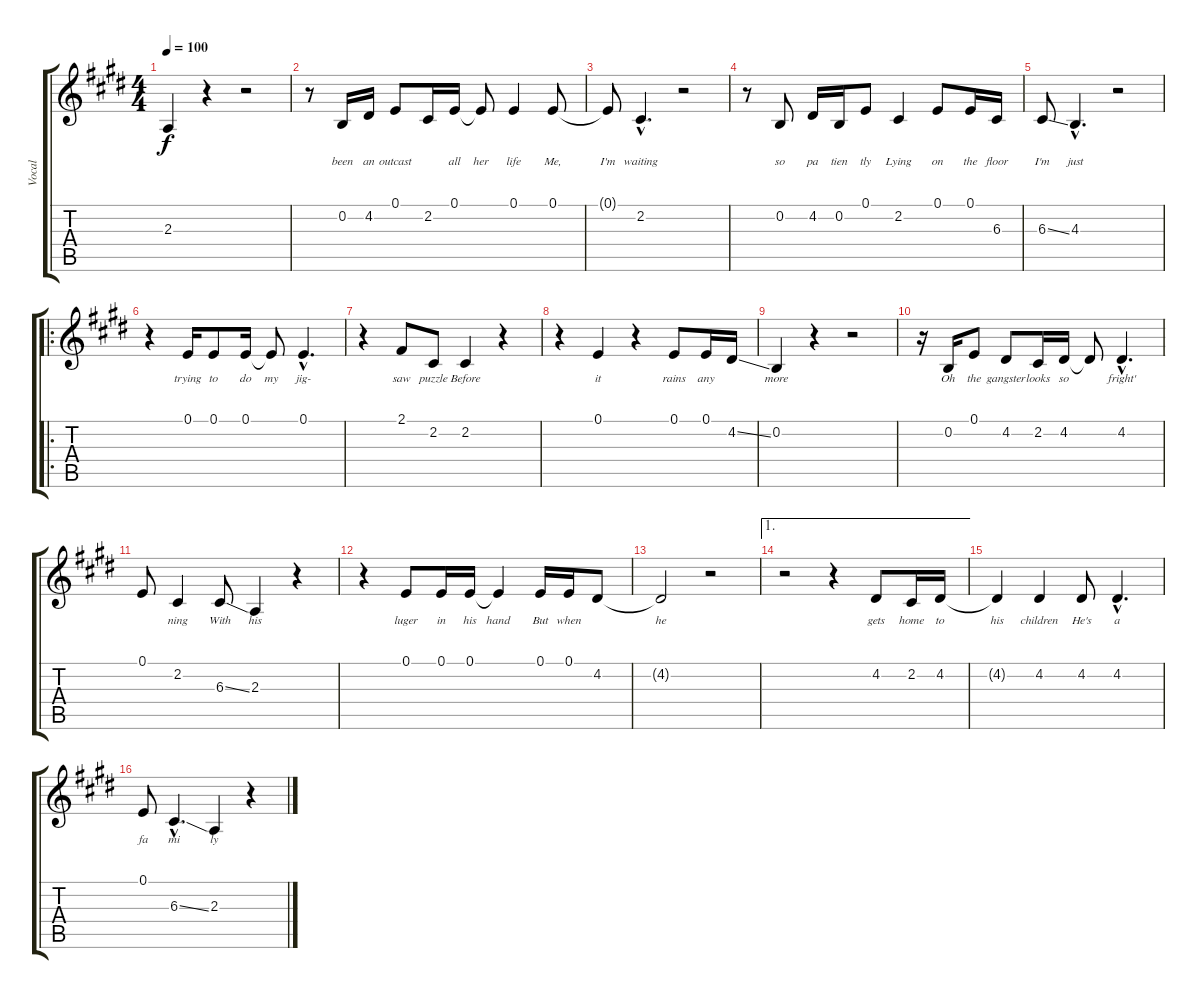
\track ("Vocal" "Vocal") {instrument lead6voice}
\staff {score tabs}
\tuning (E4 B3 G3 D3 A2 E2) {hide}
\ts (4 4)
\tempo 100
\clef g2
\ks e
2.3.4{lyrics (0 "") lyrics (1 "") lyrics (2 "") lyrics (3 "") lyrics (4 "") dy f} r.4 r.2 |
r.8 0.2.16{lyrics (0 "been") lyrics (1 "") lyrics (2 "") lyrics (3 "") lyrics (4 "")} 4.2.16{lyrics (0 "an") lyrics (1 "") lyrics (2 "") lyrics (3 "") lyrics (4 "")} 0.1.8{lyrics (0 "outcast") lyrics (1 "") lyrics (2 "") lyrics (3 "") lyrics (4 "")} 2.2.16{lyrics (0 "") lyrics (1 "") lyrics (2 "") lyrics (3 "") lyrics (4 "")} 0.1.16{lyrics (0 "all") lyrics (1 "") lyrics (2 "") lyrics (3 "") lyrics (4 "")} 0.1{t}.8{lyrics (0 "her") lyrics (1 "") lyrics (2 "") lyrics (3 "") lyrics (4 "")} 0.1.4{lyrics (0 "life") lyrics (1 "") lyrics (2 "") lyrics (3 "") lyrics (4 "")} 0.1.8{lyrics (0 "Me,") lyrics (1 "") lyrics (2 "") lyrics (3 "") lyrics (4 "")} |
0.1{t}.8{lyrics (0 "I'm") lyrics (1 "") lyrics (2 "") lyrics (3 "") lyrics (4 "")} 2.2{hac}.4{d lyrics (0 "waiting") lyrics (1 "") lyrics (2 "") lyrics (3 "") lyrics (4 "")} r.2 |
r.8 0.2.8{lyrics (0 "so") lyrics (1 "") lyrics (2 "") lyrics (3 "") lyrics (4 "")} 4.2.16{lyrics (0 "pa") lyrics (1 "") lyrics (2 "") lyrics (3 "") lyrics (4 "")} 0.2.16{lyrics (0 "tien") lyrics (1 "") lyrics (2 "") lyrics (3 "") lyrics (4 "")} 0.1.8{lyrics (0 "tly") lyrics (1 "") lyrics (2 "") lyrics (3 "") lyrics (4 "")} 2.2.4{lyrics (0 "Lying") lyrics (1 "") lyrics (2 "") lyrics (3 "") lyrics (4 "")} 0.1.8{lyrics (0 "on") lyrics (1 "") lyrics (2 "") lyrics (3 "") lyrics (4 "")} 0.1.16{lyrics (0 "the") lyrics (1 "") lyrics (2 "") lyrics (3 "") lyrics (4 "")} 6.3.16{lyrics (0 "floor") lyrics (1 "") lyrics (2 "") lyrics (3 "") lyrics (4 "")} |
6.3{ss}.8{lyrics (0 "I'm") lyrics (1 "") lyrics (2 "") lyrics (3 "") lyrics (4 "")} 4.3{hac}.4{d lyrics (0 "just") lyrics (1 "") lyrics (2 "") lyrics (3 "") lyrics (4 "")} r.2 |
\ro
r.4 0.1.16{lyrics (0 "trying") lyrics (1 "") lyrics (2 "") lyrics (3 "") lyrics (4 "")} 0.1.8{lyrics (0 "to") lyrics (1 "") lyrics (2 "") lyrics (3 "") lyrics (4 "")} 0.1.16{lyrics (0 "do") lyrics (1 "") lyrics (2 "") lyrics (3 "") lyrics (4 "")} 0.1{t}.8{lyrics (0 "my") lyrics (1 "") lyrics (2 "") lyrics (3 "") lyrics (4 "")} 0.1{hac}.4{d lyrics (0 "jig-") lyrics (1 "") lyrics (2 "") lyrics (3 "") lyrics (4 "")} |
r.4 2.1.8{lyrics (0 "saw") lyrics (1 "") lyrics (2 "") lyrics (3 "") lyrics (4 "")} 2.2.8{lyrics (0 "puzzle") lyrics (1 "") lyrics (2 "") lyrics (3 "") lyrics (4 "")} 2.2.4{lyrics (0 "Before") lyrics (1 "") lyrics (2 "") lyrics (3 "") lyrics (4 "")} r.4 |
r.4 0.1.4{lyrics (0 "it") lyrics (1 "") lyrics (2 "") lyrics (3 "") lyrics (4 "")} r.4 0.1.8{lyrics (0 "rains") lyrics (1 "") lyrics (2 "") lyrics (3 "") lyrics (4 "")} 0.1.16{lyrics (0 "any") lyrics (1 "") lyrics (2 "") lyrics (3 "") lyrics (4 "")} 4.2{ss}.16{lyrics (0 "") lyrics (1 "") lyrics (2 "") lyrics (3 "") lyrics (4 "")} |
0.2.4{lyrics (0 "more") lyrics (1 "") lyrics (2 "") lyrics (3 "") lyrics (4 "")} r.4 r.2 |
r.16 0.2.16{lyrics (0 "Oh") lyrics (1 "") lyrics (2 "") lyrics (3 "") lyrics (4 "")} 0.1.8{lyrics (0 "the") lyrics (1 "") lyrics (2 "") lyrics (3 "") lyrics (4 "")} 4.2.8{lyrics (0 "gangster") lyrics (1 "") lyrics (2 "") lyrics (3 "") lyrics (4 "")} 2.2.16{lyrics (0 "looks") lyrics (1 "") lyrics (2 "") lyrics (3 "") lyrics (4 "")} 4.2.16{lyrics (0 "so") lyrics (1 "") lyrics (2 "") lyrics (3 "") lyrics (4 "")} 4.2{t}.8{lyrics (0 "") lyrics (1 "") lyrics (2 "") lyrics (3 "") lyrics (4 "")} 4.2{hac}.4{d lyrics (0 "fright'") lyrics (1 "") lyrics (2 "") lyrics (3 "") lyrics (4 "")} |
0.1.8{lyrics (0 "") lyrics (1 "") lyrics (2 "") lyrics (3 "") lyrics (4 "")} 2.2.4{lyrics (0 "ning") lyrics (1 "") lyrics (2 "") lyrics (3 "") lyrics (4 "")} 6.3{ss}.8{lyrics (0 "With") lyrics (1 "") lyrics (2 "") lyrics (3 "") lyrics (4 "")} 2.3.4{lyrics (0 "his") lyrics (1 "") lyrics (2 "") lyrics (3 "") lyrics (4 "")} r.4 |
r.4 0.1.8{lyrics (0 "luger") lyrics (1 "") lyrics (2 "") lyrics (3 "") lyrics (4 "")} 0.1.16{lyrics (0 "in") lyrics (1 "") lyrics (2 "") lyrics (3 "") lyrics (4 "")} 0.1.16{lyrics (0 "his") lyrics (1 "") lyrics (2 "") lyrics (3 "") lyrics (4 "")} 0.1{t}.4{lyrics (0 "hand") lyrics (1 "") lyrics (2 "") lyrics (3 "") lyrics (4 "")} 0.1.16{lyrics (0 "But") lyrics (1 "") lyrics (2 "") lyrics (3 "") lyrics (4 "")} 0.1.16{lyrics (0 "when") lyrics (1 "") lyrics (2 "") lyrics (3 "") lyrics (4 "")} 4.2.8{lyrics (0 "") lyrics (1 "") lyrics (2 "") lyrics (3 "") lyrics (4 "")} |
4.2{t}.2{lyrics (0 "he") lyrics (1 "") lyrics (2 "") lyrics (3 "") lyrics (4 "")} r.2 |
\ae 1
r.2 r.4 4.2.8{lyrics (0 "gets") lyrics (1 "") lyrics (2 "") lyrics (3 "") lyrics (4 "")} 2.2.16{lyrics (0 "home") lyrics (1 "") lyrics (2 "") lyrics (3 "") lyrics (4 "")} 4.2.16{lyrics (0 "to") lyrics (1 "") lyrics (2 "") lyrics (3 "") lyrics (4 "")} |
4.2{t}.4{lyrics (0 "his") lyrics (1 "") lyrics (2 "") lyrics (3 "") lyrics (4 "")} 4.2.4{lyrics (0 "children") lyrics (1 "") lyrics (2 "") lyrics (3 "") lyrics (4 "")} 4.2.8{lyrics (0 "He's") lyrics (1 "") lyrics (2 "") lyrics (3 "") lyrics (4 "")} 4.2{hac}.4{d lyrics (0 "a") lyrics (1 "") lyrics (2 "") lyrics (3 "") lyrics (4 "")} |
0.1.8{lyrics (0 "fa") lyrics (1 "") lyrics (2 "") lyrics (3 "") lyrics (4 "")} 6.3{ss hac}.4{d lyrics (0 "mi") lyrics (1 "") lyrics (2 "") lyrics (3 "") lyrics (4 "")} 2.3.4{lyrics (0 "ly") lyrics (1 "") lyrics (2 "") lyrics (3 "") lyrics (4 "")} r.4
